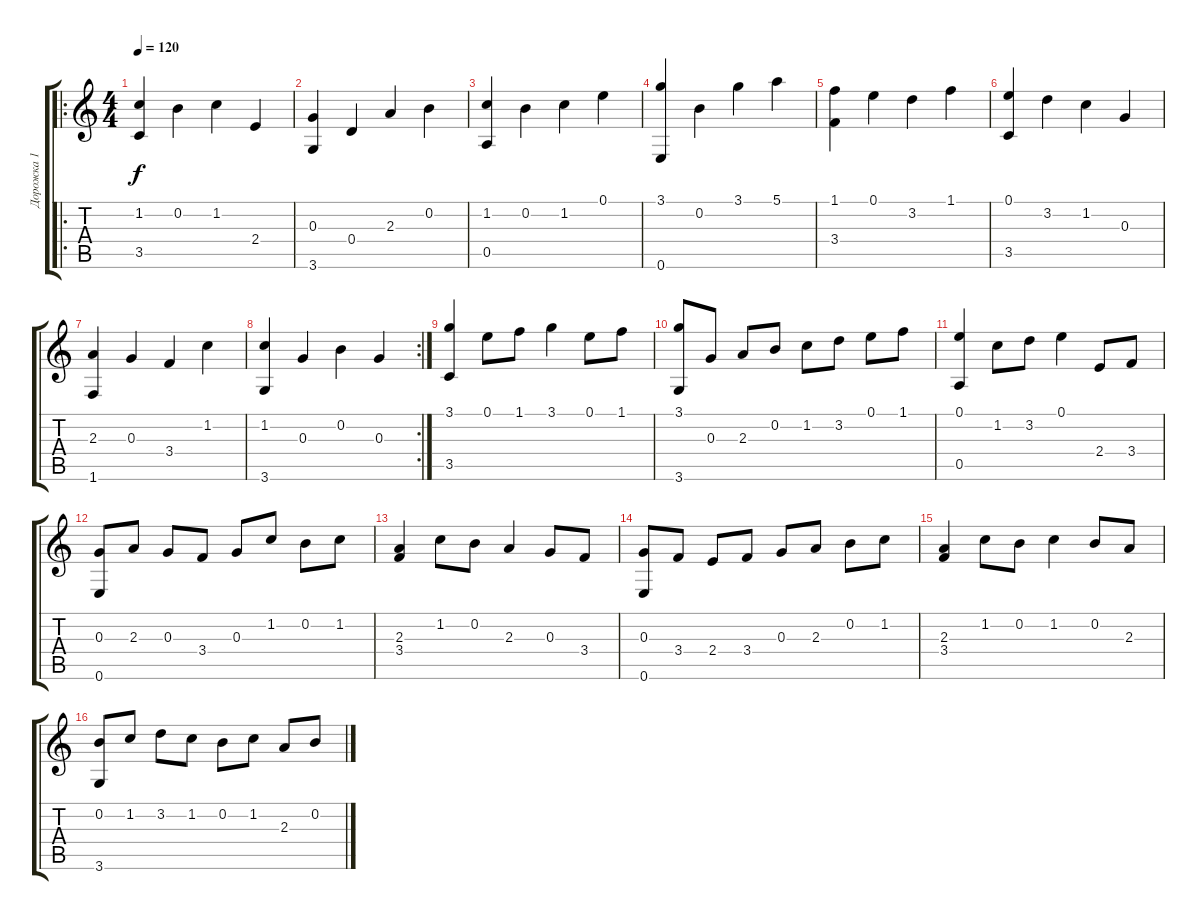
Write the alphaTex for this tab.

\track ("Дорожка 1" "Дорожка 1") {instrument acousticguitarsteel}
\staff {score tabs}
\tuning (E4 B3 G3 D3 A2 E2) {hide}
\ro
\ts (4 4)
\tempo 120
\clef g2
\ks c
(1.2 3.5).4{dy f} 0.2.4 1.2.4 2.4.4 |
(0.3 3.6).4 0.4.4 2.3.4 0.2.4 |
(1.2 0.5).4 0.2.4 1.2.4 0.1.4 |
(3.1 0.6).4 0.2.4 3.1.4 5.1.4 |
(1.1 3.4).4 0.1.4 3.2.4 1.1.4 |
(0.1 3.5).4 3.2.4 1.2.4 0.3.4 |
(2.3 1.6).4 0.3.4 3.4.4 1.2.4 |
\rc 2
(1.2 3.6).4 0.3.4 0.2.4 0.3.4 |
(3.1 3.5).4 0.1.8 1.1.8 3.1.4 0.1.8 1.1.8 |
(3.1 3.6).8 0.3.8 2.3.8 0.2.8 1.2.8 3.2.8 0.1.8 1.1.8 |
(0.1 0.5).4 1.2.8 3.2.8 0.1.4 2.4.8 3.4.8 |
(0.3 0.6).8 2.3.8 0.3.8 3.4.8 0.3.8 1.2.8 0.2.8 1.2.8 |
(2.3 3.4).4 1.2.8 0.2.8 2.3.4 0.3.8 3.4.8 |
(0.3 0.6).8 3.4.8 2.4.8 3.4.8 0.3.8 2.3.8 0.2.8 1.2.8 |
(2.3 3.4).4 1.2.8 0.2.8 1.2.4 0.2.8 2.3.8 |
(0.2 3.6).8 1.2.8 3.2.8 1.2.8 0.2.8 1.2.8 2.3.8 0.2.8
